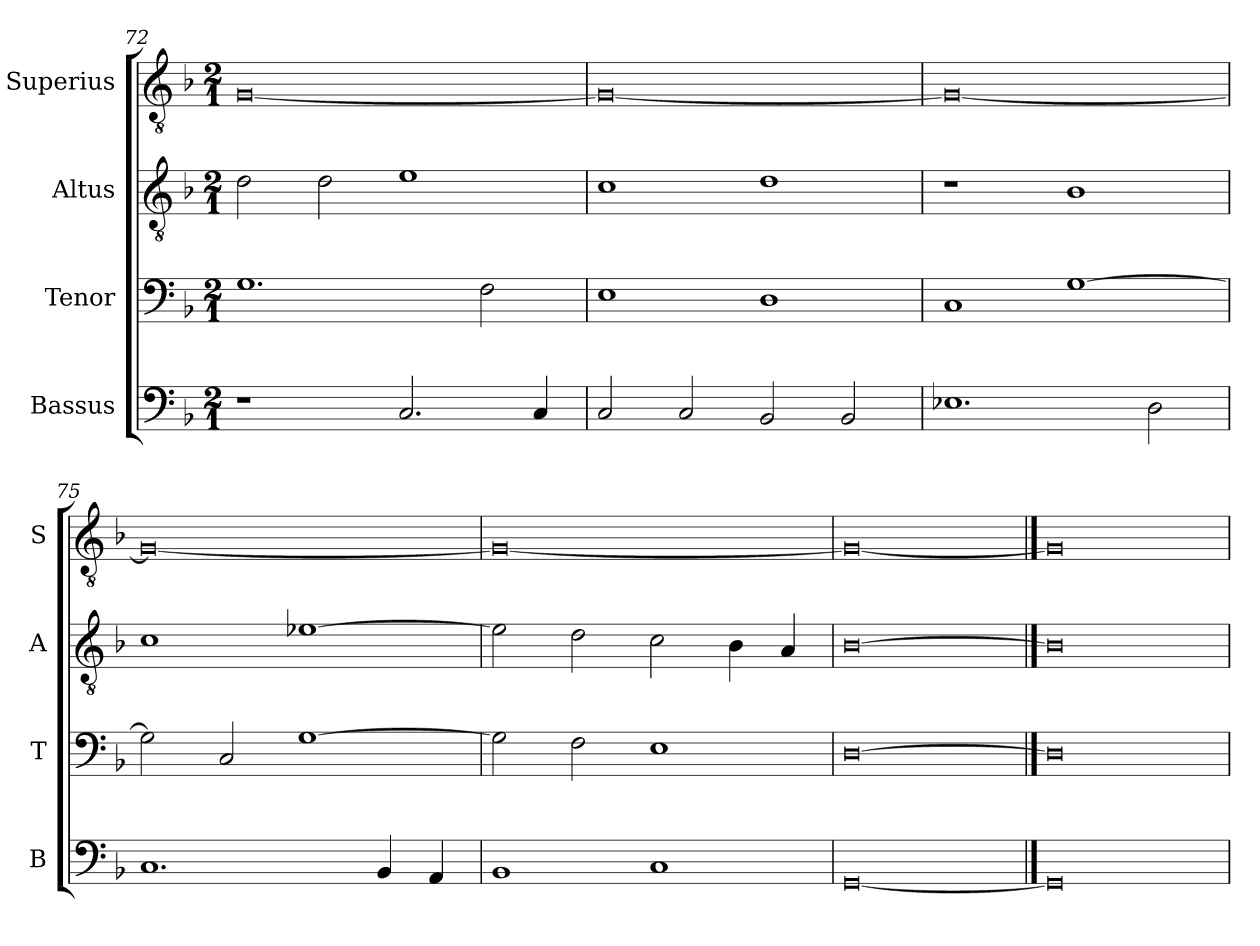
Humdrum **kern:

**kern	**kern	**kern	**kern
*part4	*part3	*part2	*part1
*staff4	*staff3	*staff2	*staff1
*I"Bassus	*I"Tenor	*I"Altus	*I"Superius
*I'B	*I'T	*I'A	*I'S
*clefF4	*clefF4	*clefGv2	*clefGv2
*k[b-]	*k[b-]	*k[b-]	*k[b-]
*F:	*F:	*F:	*F:
*M2/1	*M2/1	*M2/1	*M2/1
=72	=72	=72	=72
1r	1.G	2d	[0G
.	.	2d	.
2.C	.	1e	.
.	2F	.	.
4C	.	.	.
=73	=73	=73	=73
2C	1E	1c	0G_
2C	.	.	.
2BB-	1D	1d	.
2BB-	.	.	.
=74	=74	=74	=74
1.E-X	1C	1r	0G_
.	[1G	1B-	.
2D	.	.	.
=75	=75	=75	=75
1.C	2G]	1c	0G_
.	2C	.	.
.	[1G	[1e-X	.
4BB-	.	.	.
4AA	.	.	.
=76	=76	=76	=76
1BB-	2G]	2e-]	0G_
.	2F	2d	.
1C	1E	2c	.
.	.	4B-	.
.	.	4A	.
=77	=77	=77	=77
[0GG	[0D	[0B-	0G_
==78	==78	==78	==78
0GG]	0D]	0B-]	0G]
=	=	=	=
*-	*-	*-	*-
